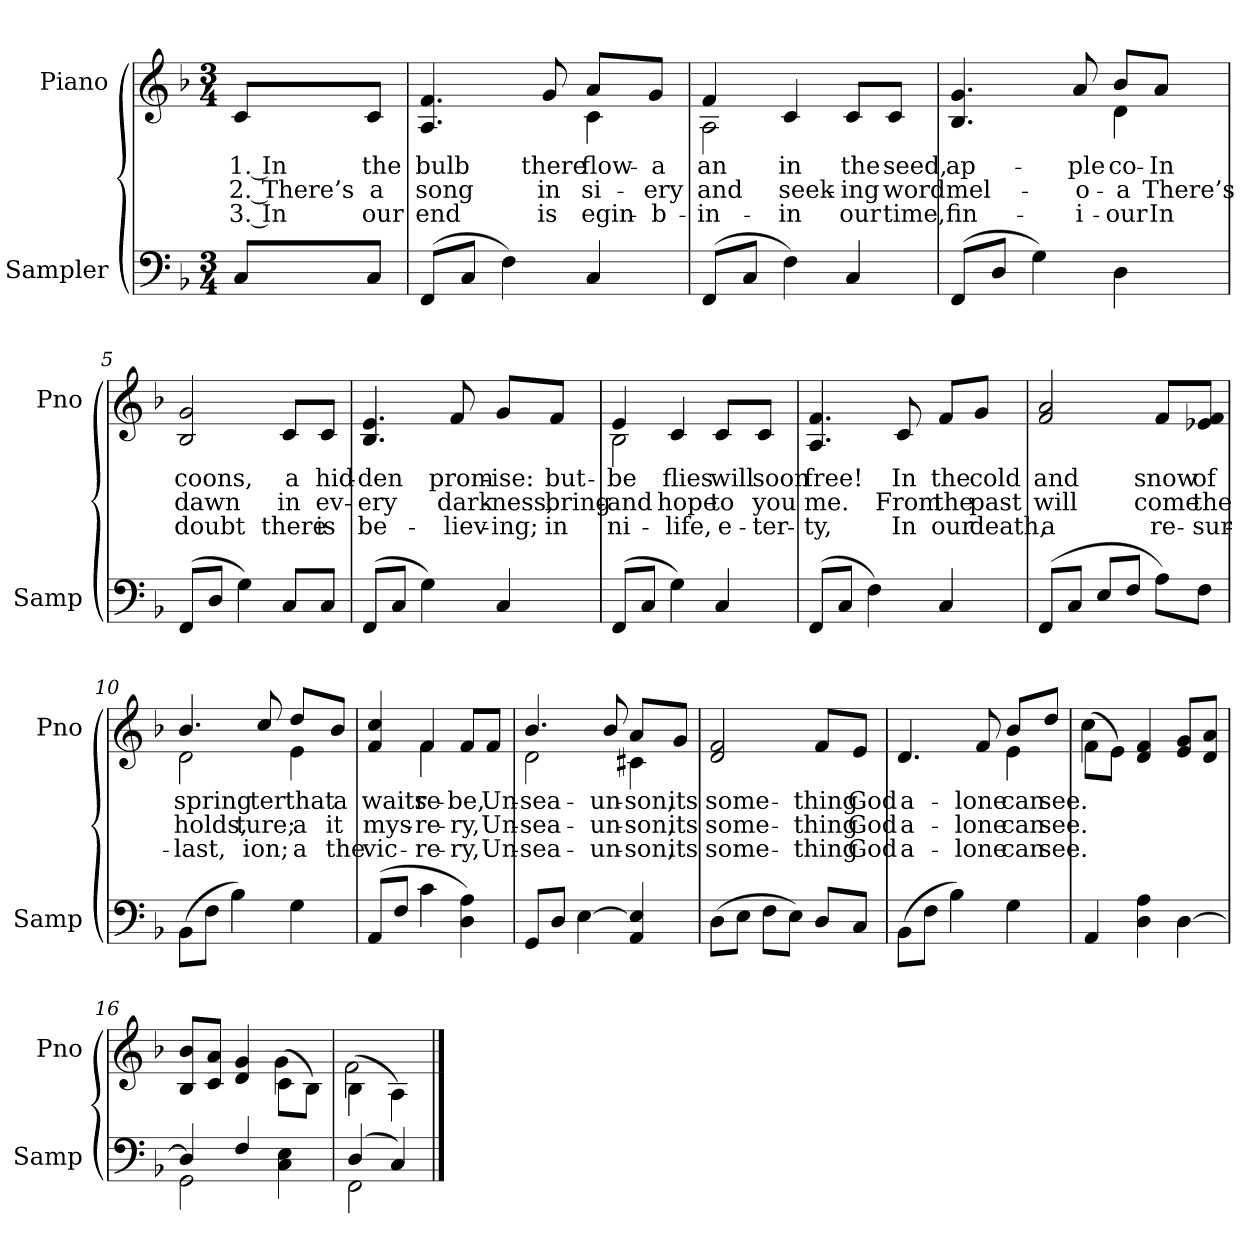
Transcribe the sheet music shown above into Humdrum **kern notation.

**kern	**kern	**text	**text	**text
*part2	*part1	*part1	*part1	*part1
*staff2	*staff1	*staff1	*staff1	*staff1
*I"Sampler	*I"Piano	*	*	*
*I'Samp	*I'Pno	*	*	*
*clefF4	*clefG2	*	*	*
*k[b-]	*k[b-]	*	*	*
*F:	*F:	*	*	*
*M3/4	*M3/4	*	*	*
=1	=1	=1	=1	=1
8C/L	8c/L	1. In	2. There’s	3. In
8C/J	8c/J	the	a	our
=2	=2	=2	=2	=2
*	*^	*	*	*
(8FF/L	4.A 4.f	2ryy	bulb	song	end
8C/J	.	.	.	.	.
4F)	.	.	.	.	.
.	8g	.	there	in	is
4C	8a/L	4c	flow-	si-	-egin-
.	8g/J	.	a	-ery	b-
=3	=3	=3	=3	=3	=3
(8FF/L	4f/	2A	an	and	in-
8C/J	.	.	.	.	.
4F)	4c/	.	in	seek-	in
4C	8c/L	4ryy	the	-ing	our
.	8c/J	.	seed,	word	time,
=4	=4	=4	=4	=4	=4
(8FF/L	4.B- 4.g	2ryy	ap-	mel-	-fin-
8D/J	.	.	.	.	.
4G)	.	.	.	.	.
.	8a	.	-ple	-o-	-i-
4D	8b-/L	4d	co-	a	our
.	8a/J	.	In	There’s	In
*	*v	*v	*	*	*
=5	=5	=5	=5	=5
(8FF/L	2B- 2g	-coons,	dawn	doubt
8D/J	.	.	.	.
4G)	.	.	.	.
8C/L	8c/L	a	in	there
8C/J	8c/J	hid-	ev-	is
=6	=6	=6	=6	=6
(8FF/L	4.B- 4.e	-den	-ery	be-
8C/J	.	.	.	.
4G)	.	.	.	.
.	8f	prom-	dark-	-liev-
4C	8g/L	-ise:	-ness,	-ing;
.	8f/J	but-	bring-	in
=7	=7	=7	=7	=7
*	*^	*	*	*
(8FF/L	4e/	2B-	be	and	-ni-
8C/J	.	.	.	.	.
4G)	4c/	.	-flies	hope	life,
4C	8c/L	4ryy	will	to	e-
.	8c/J	.	soon	you	-ter-
*	*v	*v	*	*	*
=8	=8	=8	=8	=8
(8FF/L	4.A 4.f	free!	me.	-ty,
8C/J	.	.	.	.
4F)	.	.	.	.
.	8c	In	From	In
4C	8f/L	the	the	our
.	8g/J	cold	past	death,
=9	=9	=9	=9	=9
(8FF/L	2f 2a	and	will	a
8C/J	.	.	.	.
8E/L	.	.	.	.
8F/J	.	.	.	.
8A\L)	8f/L	snow	come	re-
8F\J	8e-X/ 8f/J	of	the	-sur-
=10	=10	=10	=10	=10
*	*^	*	*	*
(8BB-\L	4.b-/	2d	spring	holds,	last,
8F\J	.	.	.	.	.
4B-)	.	.	.	.	.
.	8cc/	.	-ter	-ture;	-ion;
4G	8dd/L	4e	that	a	a
.	8b-/J	.	a	it	the
=11	=11	=11	=11	=11	=11
(8AA/L	4f 4cc	4ryy	waits	mys-	vic-
8F/J	.	.	.	.	.
4c	4f/	4f	-re-	-re-	-re-
4D 4A)	8f/L	4ryy	be,	-ry,	-ry,
.	8f/J	.	Un-	Un-	Un-
=12	=12	=12	=12	=12	=12
8GG/L	4.b-/	2d	sea-	sea-	sea-
8D/J	.	.	.	.	.
[4E	.	.	.	.	.
.	8b-/	.	un-	un-	un-
4AA 4E]	8a/L	4c#X	-son,	-son,	-son,
.	8g/J	.	its	its	its
*	*v	*v	*	*	*
=13	=13	=13	=13	=13
(8D\L	2d 2f	some-	some-	some-
8E\J	.	.	.	.
8F\L	.	.	.	.
8E\J)	.	.	.	.
8D/L	8f/L	-thing	-thing	-thing
8C/J	8e/J	God	God	God
=14	=14	=14	=14	=14
*	*^	*	*	*
(8BB-\L	4.d	2ryy	a-	a-	a-
8F\J	.	.	.	.	.
4B-)	.	.	.	.	.
.	8f	.	-lone	-lone	-lone
4G	8b-/L	4e	can	can	can
.	8dd/J	.	see.	see.	see.
=15	=15	=15	=15	=15	=15
4AA	(8f\L	4cc	.	.	.
.	8e\J)	.	.	.	.
4D 4A	4d 4f	2ryy	.	.	.
[4D	8e/ 8g/L	.	.	.	.
.	8d/ 8a/J	.	.	.	.
=16	=16	=16	=16	=16	=16
*^	*	*	*	*	*
4D/]	2GG	8B-/ 8b-/L	2ryy	.	.	.
.	.	8c/ 8a/J	.	.	.	.
4F/	.	4d 4g	.	.	.	.
4C 4E	4ryy	(8c\L	4g	.	.	.
.	.	8B-\J)	.	.	.	.
=17	=17	=17	=17	=17	=17	=17
(4D/	2FF	(4B-\	2f	.	.	.
4C/)	.	4A\)	.	.	.	.
*v	*v	*	*	*	*	*
*	*v	*v	*	*	*
==	==	==	==	==
*-	*-	*-	*-	*-
